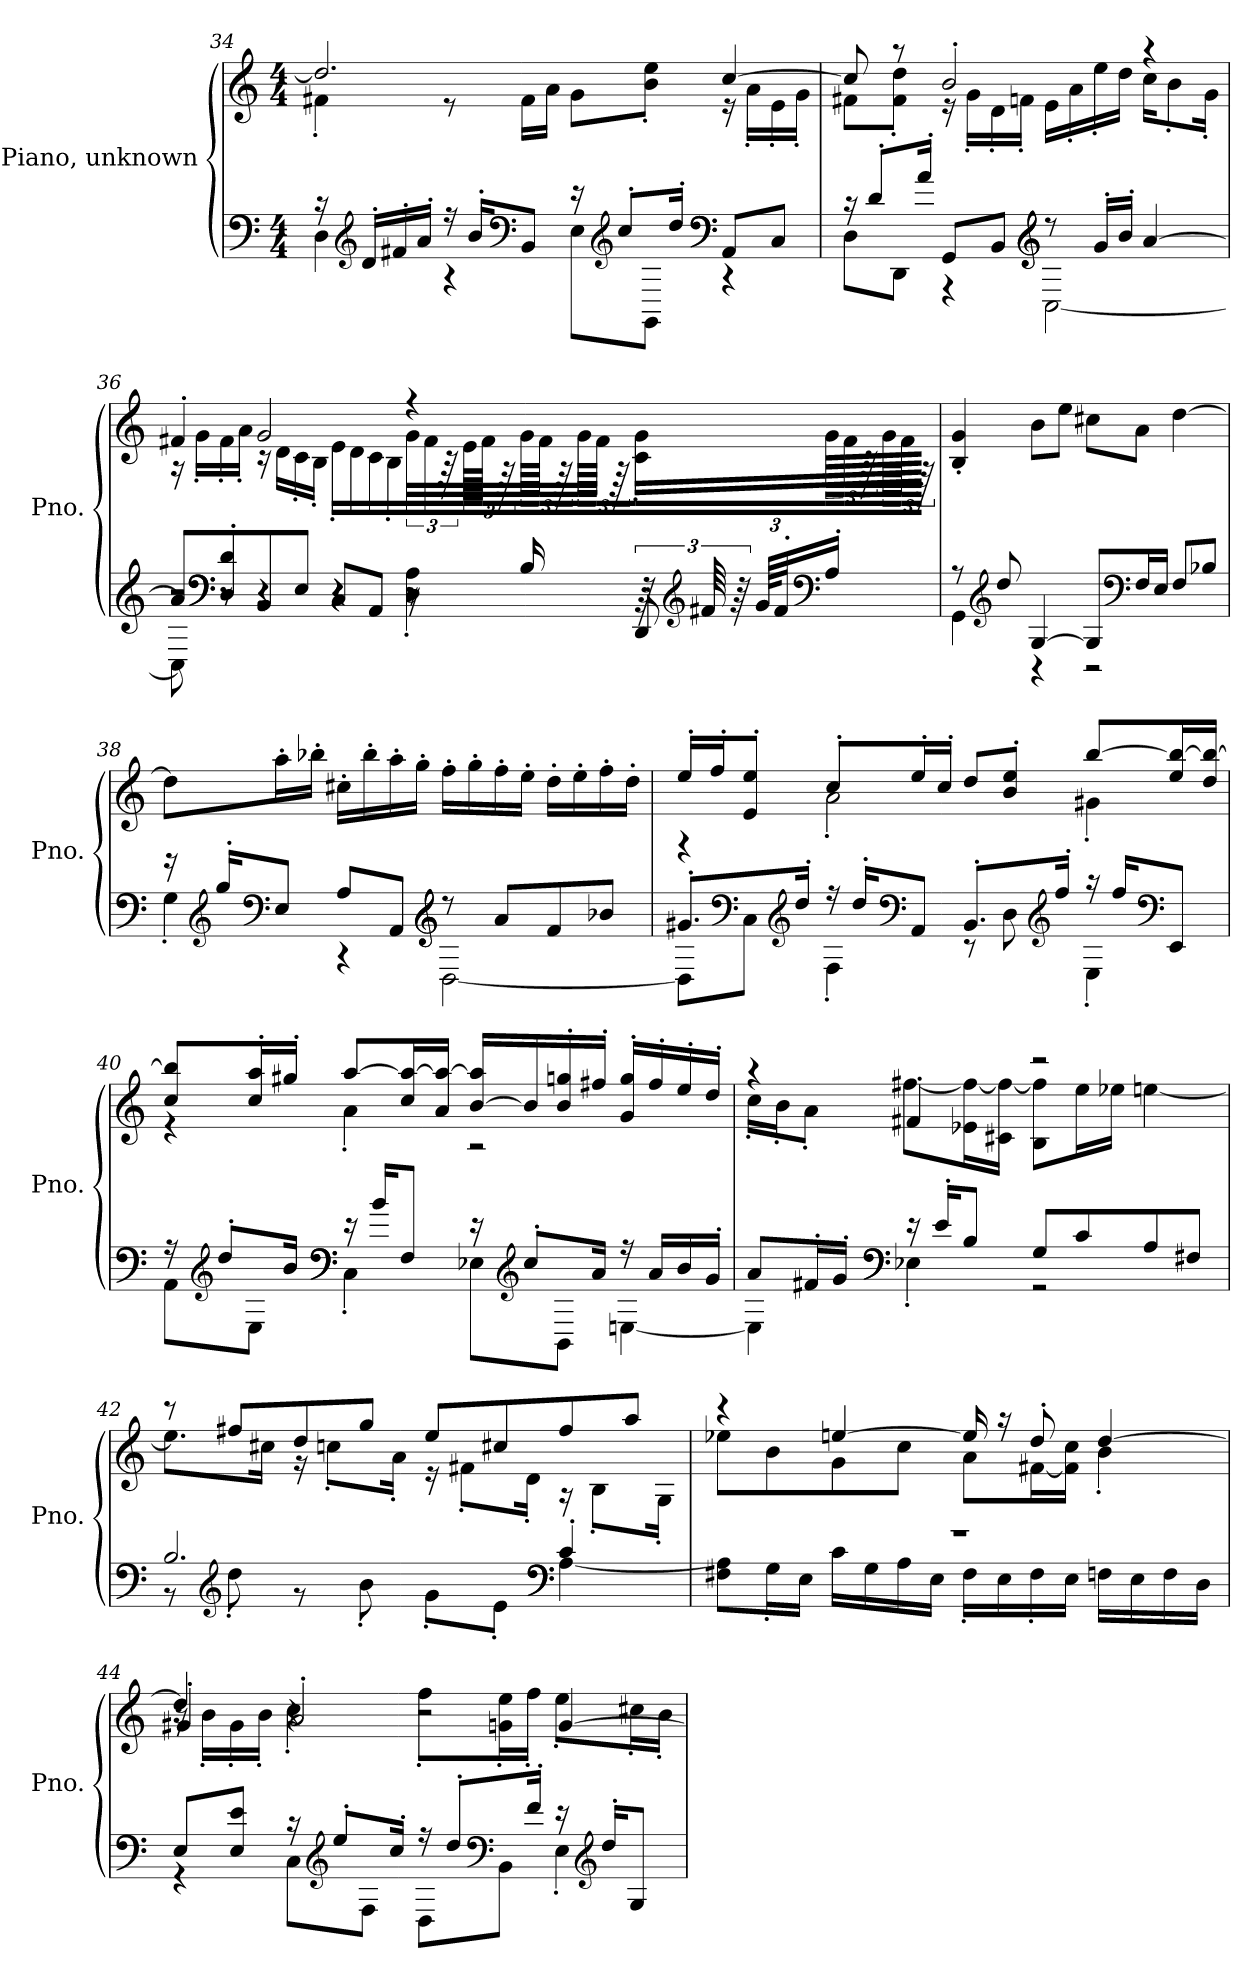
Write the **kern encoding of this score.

**kern	**kern
*part1	*part1
*staff2	*staff1
*I"Piano, unknown	*
*I'Pno.	*
!!LO:LB:g=z
*clefF4	*clefG2
*k[]	*k[]
*M4/4	*M4/4
=34	=34
*^	*^
16r	4D\	2.dd/]	4f#X'\
*clefG2	*	*	*
16d'/LL	.	.	.
16f#X'/	.	.	.
16a'/JJ	.	.	.
16r	4r	.	8r
16b'/KL	.	.	.
*clefF4	*	*	*
8BB/J	.	.	16f#\LL
.	.	.	16a\JJ
16r	8E\L	.	8g\L
*clefG2	*	*	*
8cc'/L	.	.	.
.	8GG\J	.	8b\' 8ee\'J
16dd'/Jk	.	.	.
*clefF4	*	*	*
8AA/L	4r	[4cc/	16r
.	.	.	16a'\LL
8C/J	.	.	16e'\
.	.	.	16g'\JJ
=35	=35	=35	=35
16r	8D\L	8cc/]	8f#X\L
8d'/L	.	.	.
.	8DD\J	8r	8f#\' 8dd\'J
16a'/Jk	.	.	.
8GG/L	4r	2b'/	16r
.	.	.	16g'\LL
8BB/J	.	.	16d'\
.	.	.	16fn'\JJ
*clefG2	*	*	*
8r	[2C\	.	16e\LL
.	.	.	16a'\
16g'/LL	.	.	16ee'\
16b'/JJ	.	.	16dd\JJ
[4a/	.	4r	16cc\KL
.	.	.	8b'\
.	.	.	16g'\Jk
!!LO:LB:g=z	!!
=36	=36	=36	=36
*	*^	*	*
8a/L]	8C\]	2r	4f#X'/	16r
.	.	.	.	16g'\LL
*clefF4	*	*	*	*
8D/' 8d/'	8r	.	.	16f#'\
.	.	.	.	16a'\JJ
8BB/	4r	.	2g/	16r
.	.	.	.	16d\LL
8E/J	.	.	.	16c'\
.	.	.	.	16B'\JJ
8C/L	4r	4r	.	16e'\LL
.	.	.	.	16d\
8AA/J	.	.	.	16c\
.	.	.	.	16B'\
16r	4D\' 4A\'	8r	4r	96g\LL
.	.	.	.	96f#\JJJJ
.	.	.	.	96r
.	.	.	.	96e\LLLL
.	.	.	.	96f#\JJJJ
.	.	.	.	96r
16B/	.	.	.	96g\LLLL
.	.	.	.	96f#\JJJJ
.	.	.	.	96r
.	.	.	.	96g\LLLL
.	.	.	.	96f#\JJJJ
.	.	.	.	96r
96r	.	8DD'/	.	16c\' 16g\'LL
*clefG2	*	*	*	*
96f#X/	.	.	.	.
96r	.	.	.	.
96g/KLLL	.	.	.	.
48f#'/J	.	.	.	.
*clefF4	*	*	*	*
16A'/JJ	.	.	.	96g\LL
.	.	.	.	96f#\JJJJ
.	.	.	.	96r
.	.	.	.	96g\LLLL
.	.	.	.	96f#\JJJJ
.	.	.	.	96r
*	*v	*v	*	*
*	*	*v	*v
!!LO:LB:g=z
=37	=37	=37
8r	4GG\	4B/' 4g/'
*clefG2	*	*
8dd/	.	.
[4G/	4r	8b\L
.	.	8ee\J
8G/L]	2r	8cc#X\L
*clefF4	*	*
16F/L	.	8a\J
16E/JJ	.	.
8F/L	.	[4dd\
8B-X/J	.	.
=38	=38	=38
16r	4G'\	8dd\L]
*clefG2	*	*
16gg'/KL	.	.
*clefF4	*	*
8E/J	.	16aa'\L
.	.	16bb-X'\JJ
8A/L	4r	16cc#X'\LL
.	.	16bb-'\
8AA/J	.	16aa'\
.	.	16gg'\JJ
*clefG2	*	*
8r	[2D\	16ff'\LL
.	.	16gg'\
8a/L	.	16ff'\
.	.	16ee'\JJ
8f/	.	16dd'\LL
.	.	16ee'\
8b-X/J	.	16ff'\
.	.	16dd'\JJ
!!LO:LB:g=z
=39	=39	=39
*	*	*^
8.g#X'/L	8D\L]	16ee'/LL	4r
.	.	16ff'/J	.
*clefF4	*	*	*
.	8C\J	8e/' 8ee/'J	.
*clefG2	*	*	*
16dd'/Jk	.	.	.
16r	4F'\	8cc'/L	2a'\
16dd'/KL	.	.	.
*clefF4	*	*	*
8AA/J	.	16ee'/L	.
.	.	16cc'/JJ	.
8.BB'/L	8r	8dd/L	.
.	8D\	8b/' 8ee/'J	.
*clefG2	*	*	*
16ff'/Jk	.	.	.
16r	4E'\	[8bb/L	4g#X'\
16ff/KL	.	.	.
*clefF4	*	*	*
8EE/J	.	16ee/ 16bb/_L	.
.	.	16dd/ 16bb/_JJ	.
!!LO:PB:g=z	!!
=40	=40	=40	=40
16r	8AA\L	8cc/ 8bb/]L	4r
*clefG2	*	*	*
8dd'/L	.	.	.
.	8E\J	16cc/' 16aa/'L	.
16b/Jk	.	16gg#X'/JJ	.
*clefF4	*	*	*
16r	4C'\	[8aa/L	4a'\
16b/KL	.	.	.
8F/J	.	16cc/ 16aa/_L	.
.	.	16a/ 16aa/_JJ	.
16r	8E-X\L	[16b/ 16aa/]LL	2r
*clefG2	*	*	*
8cc'/L	.	16b/]	.
.	8BB\J	16b/' 16ggn/'	.
16a/Jk	.	16ff#X'/JJ	.
16r	[4En\	16g/' 16gg/'LL	.
16a/LL	.	16ff#'/	.
16b/	.	16ee'/	.
16g'/JJ	.	16dd'/JJ	.
=41	=41	=41	=41
8a/L	4E\]	4r	16cc'\LL
.	.	.	16b'\J
16f#X'/L	.	.	8a'\J
16g'/JJ	.	.	.
*clefF4	*	*	*
16r	4E-X'\	4f#X'/	[8ff#X\L
16e'/KL	.	.	.
8B/J	.	.	16e-X\ 16ff#\_L
.	.	.	16c#X\ 16ff#\_JJ
8G/L	2r	2r	8B\ 8ff#\]L
8c/	.	.	16ee\L
.	.	.	16ee-X\JJ
8A/	.	.	[4een\
8F#X/J	.	.	.
!!LO:LB:g=z	!!
=42	=42	=42	=42
2.B/	8r	8r	8.ee\L]
*clefG2	*	*	*
.	8dd'\	8ff#X/L	.
.	.	.	16cc#X\Jk
.	8r	8dd/	16r
.	.	.	8ccn'\L
.	8b'\	8gg/J	.
.	.	.	16a'\Jk
.	8g'\L	8ee/L	16r
.	.	.	8f#X'\L
.	8e'\J	8cc#X/	.
.	.	.	16d'\Jk
*clefF4	*	*	*
4c'/	[4A\	8ff#/	16r
.	.	.	8B'\L
.	.	8aa/J	.
.	.	.	16G'\Jk
=43	=43	=43	=43
1r	8F#X\ 8A\]L	4r	8ee-X\L
.	16G'\L	.	8b\
.	16E\JJ	.	.
.	16c\LL	[4een/	8g\
.	16G\	.	.
.	16A\	.	8cc\J
.	16E\JJ	.	.
.	16F#'\LL	16ee/]	8a\L
.	16E\	16r	.
.	16F#'\	8dd'/	[16f#X\L
.	16E\JJ	.	16f#\] 16cc\JJ
.	16Fn\LL	[4dd/	4b'\
.	16E\	.	.
.	16F\	.	.
.	16D\JJ	.	.
!!LO:LB:g=z
=44	=44	=44	=44
*	*	*	*^
8E/L	4r	4dd/]	16r	4g#X'/
.	.	.	16b'\LL	.
8E/ 8e/J	.	.	16g#'\	.
.	.	.	16b'\JJ	.
16r	8C\L	4r	4cc'\	2a'/
*clefG2	*	*	*	*
8ee'/L	.	.	.	.
.	8F\J	.	.	.
16cc'/Jk	.	.	.	.
16r	8D\L	2r	8ff'\L	.
8dd'/L	.	.	.	.
*clefF4	*	*	*	*
.	8BB\J	.	16gn\' 16ee\'L	.
16f'/Jk	.	.	16ff'\JJ	.
16r	4E'\	.	8ee'\L	[4g/
*clefG2	*	*	*	*
16dd'/KL	.	.	.	.
8G/J	.	.	16cc#X'\L	.
.	.	.	16b'\JJ	.
*v	*v	*	*	*
*	*v	*v	*v
=	=
*-	*-
